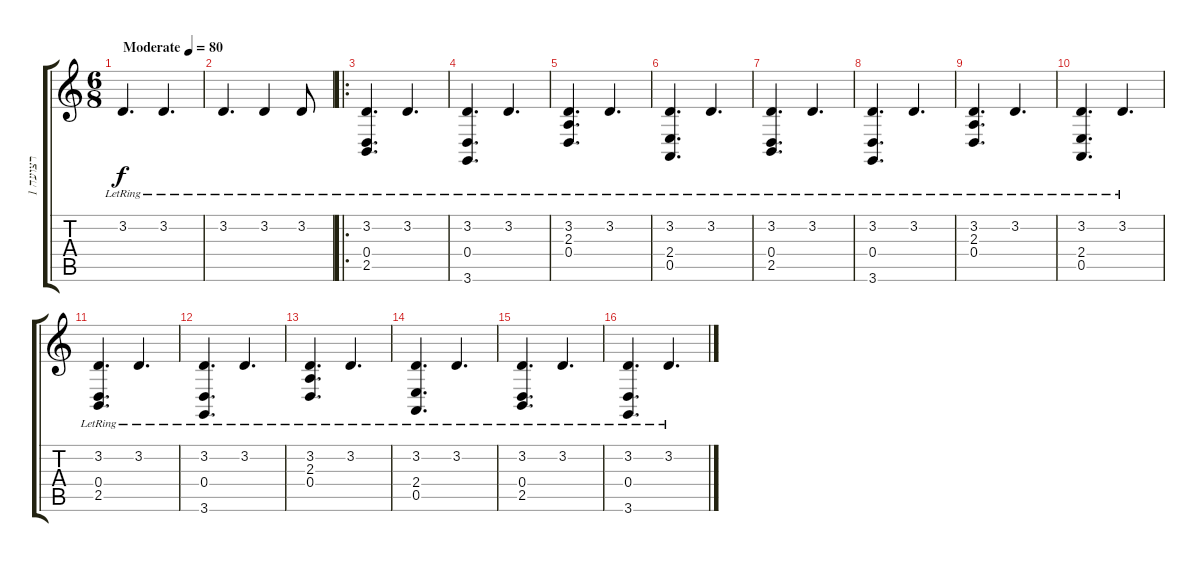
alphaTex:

\track ("רצועה 1" "רצועה 1") {instrument acousticgrandpiano}
\staff {score tabs}
\tuning (E4 B3 G3 D3 A2 E2) {hide}
\ts (6 8)
\tempo (80 "Moderate")
\clef g2
\ks c
3.2{lr}.4{d dy f instrument acousticgrandpiano} 3.2{lr}.4{d} |
3.2{lr}.4{d} 3.2{lr}.4 3.2{lr}.8 |
\ro
(3.2{lr} 0.4{lr} 2.5{lr}).4{d} 3.2{lr}.4{d} |
(3.2{lr} 0.4{lr} 3.6{lr}).4{d} 3.2{lr}.4{d} |
(3.2{lr} 2.3{lr} 0.4{lr}).4{d} 3.2{lr}.4{d} |
(3.2{lr} 2.4{lr} 0.5{lr}).4{d} 3.2{lr}.4{d} |
(3.2{lr} 0.4{lr} 2.5{lr}).4{d} 3.2{lr}.4{d} |
(3.2{lr} 0.4{lr} 3.6{lr}).4{d} 3.2{lr}.4{d} |
(3.2{lr} 2.3{lr} 0.4{lr}).4{d} 3.2{lr}.4{d} |
(3.2{lr} 2.4{lr} 0.5{lr}).4{d} 3.2{lr}.4{d} |
(3.2{lr} 0.4{lr} 2.5{lr}).4{d} 3.2{lr}.4{d} |
(3.2{lr} 0.4{lr} 3.6{lr}).4{d} 3.2{lr}.4{d} |
(3.2{lr} 2.3{lr} 0.4{lr}).4{d} 3.2{lr}.4{d} |
(3.2{lr} 2.4{lr} 0.5{lr}).4{d} 3.2{lr}.4{d} |
(3.2{lr} 0.4{lr} 2.5{lr}).4{d} 3.2{lr}.4{d} |
(3.2{lr} 0.4{lr} 3.6{lr}).4{d} 3.2{lr}.4{d}
